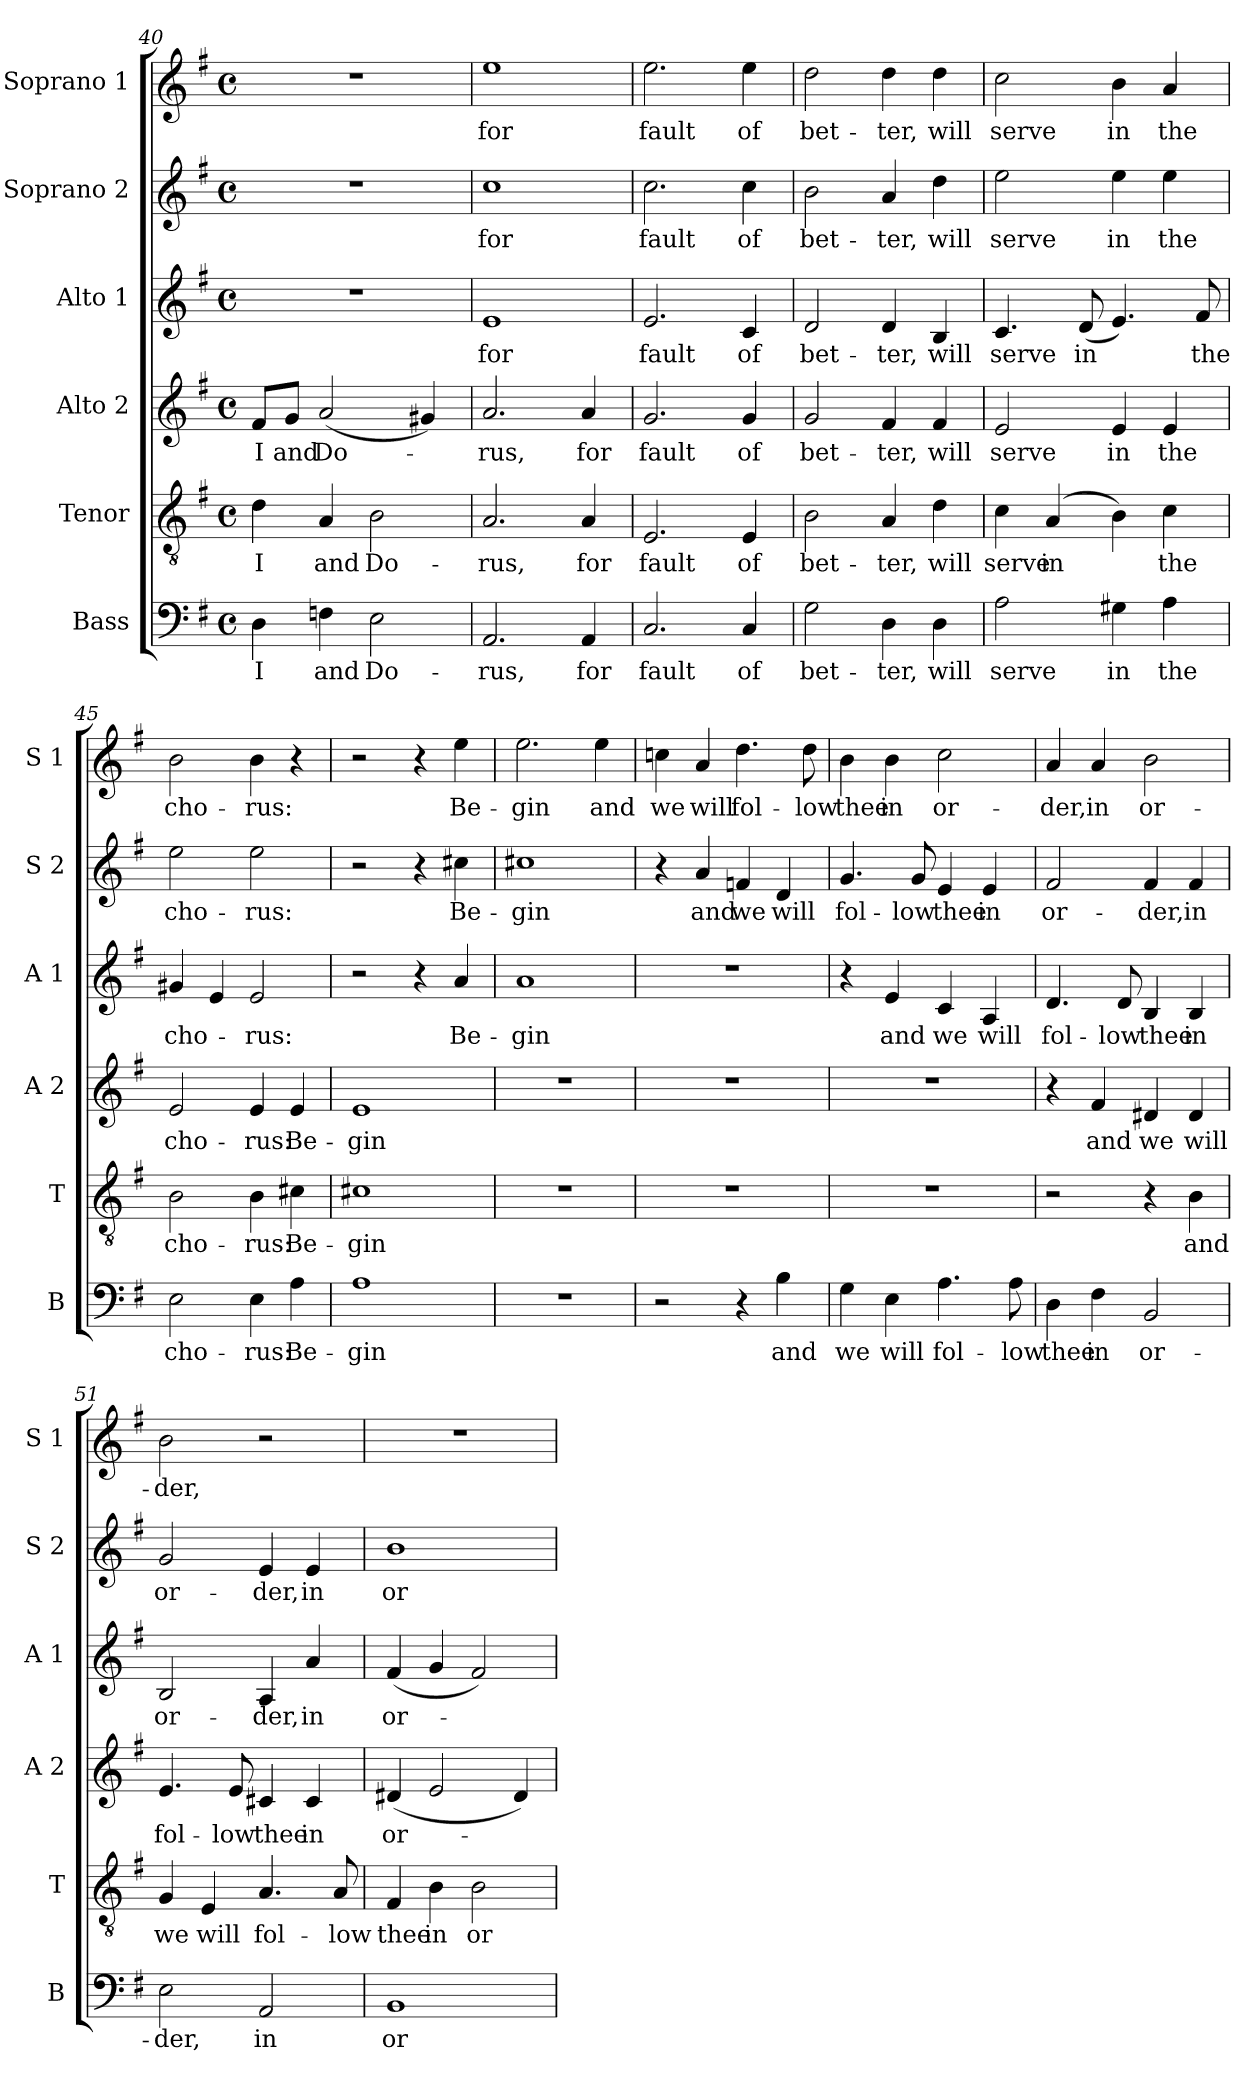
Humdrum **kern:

**kern	**text	**kern	**text	**kern	**text	**kern	**text	**kern	**text	**kern	**text
*part6	*part6	*part5	*part5	*part4	*part4	*part3	*part3	*part2	*part2	*part1	*part1
*staff6	*staff6	*staff5	*staff5	*staff4	*staff4	*staff3	*staff3	*staff2	*staff2	*staff1	*staff1
*I"Bass	*	*I"Tenor	*	*I"Alto 2	*	*I"Alto 1	*	*I"Soprano 2	*	*I"Soprano 1	*
*I'B	*	*I'T	*	*I'A 2	*	*I'A 1	*	*I'S 2	*	*I'S 1	*
*clefF4	*	*clefGv2	*	*clefG2	*	*clefG2	*	*clefG2	*	*clefG2	*
*k[f#]	*	*k[f#]	*	*k[f#]	*	*k[f#]	*	*k[f#]	*	*k[f#]	*
*G:	*	*G:	*	*G:	*	*G:	*	*G:	*	*G:	*
*M4/4	*	*M4/4	*	*M4/4	*	*M4/4	*	*M4/4	*	*M4/4	*
*met(c)	*	*met(c)	*	*met(c)	*	*met(c)	*	*met(c)	*	*met(c)	*
=40	=40	=40	=40	=40	=40	=40	=40	=40	=40	=40	=40
4D\	I	4d\	I	8f#/L	I	1r	.	1r	.	1r	.
.	.	.	.	8g/J	and	.	.	.	.	.	.
4Fn\	and	4A/	and	(2a/	Do-	.	.	.	.	.	.
2E\	Do-	2B\	Do-	.	.	.	.	.	.	.	.
.	.	.	.	4g#X/)	.	.	.	.	.	.	.
=41	=41	=41	=41	=41	=41	=41	=41	=41	=41	=41	=41
2.AA/	-rus,	2.A/	-rus,	2.a/	-rus,	1e	for	1cc	for	1ee	for
4AA/	for	4A/	for	4a/	for	.	.	.	.	.	.
=42	=42	=42	=42	=42	=42	=42	=42	=42	=42	=42	=42
2.C/	fault	2.E/	fault	2.g/	fault	2.e/	fault	2.cc\	fault	2.ee\	fault
4C/	of	4E/	of	4g/	of	4c/	of	4cc\	of	4ee\	of
=43	=43	=43	=43	=43	=43	=43	=43	=43	=43	=43	=43
2G\	bet-	2B\	bet-	2g/	bet-	2d/	bet-	2b\	bet-	2dd\	bet-
4D\	-ter,	4A/	-ter,	4f#/	-ter,	4d/	-ter,	4a/	-ter,	4dd\	-ter,
4D\	will	4d\	will	4f#/	will	4B/	will	4dd\	will	4dd\	will
=44	=44	=44	=44	=44	=44	=44	=44	=44	=44	=44	=44
2A\	serve	4c\	serve	2e/	serve	4.c/	serve	2ee\	serve	2cc\	serve
.	.	(4A/	in	.	.	.	.	.	.	.	.
.	.	.	.	.	.	(8d/	in	.	.	.	.
4G#X\	in	4B\)	.	4e/	in	4.e/)	.	4ee\	in	4b\	in
4A\	the	4c\	the	4e/	the	.	.	4ee\	the	4a/	the
.	.	.	.	.	.	8f#/	the	.	.	.	.
!!LO:LB:g=z
=45	=45	=45	=45	=45	=45	=45	=45	=45	=45	=45	=45
2E\	cho-	2B\	cho-	2e/	cho-	4g#X/	cho-	2ee\	cho-	2b\	cho-
.	.	.	.	.	.	4e/	.	.	.	.	.
4E\	-rus:	4B\	-rus:	4e/	-rus:	2e/	-rus:	2ee\	-rus:	4b\	-rus:
4A\	Be-	4c#X\	Be-	4e/	Be-	.	.	.	.	4r	.
=46	=46	=46	=46	=46	=46	=46	=46	=46	=46	=46	=46
1A	-gin	1c#X	-gin	1e	-gin	2r	.	2r	.	2r	.
.	.	.	.	.	.	4r	.	4r	.	4r	.
.	.	.	.	.	.	4a/	Be-	4cc#X\	Be-	4ee\	Be-
=47	=47	=47	=47	=47	=47	=47	=47	=47	=47	=47	=47
1r	.	1r	.	1r	.	1a	-gin	1cc#X	-gin	2.ee\	-gin
.	.	.	.	.	.	.	.	.	.	4ee\	and
=48	=48	=48	=48	=48	=48	=48	=48	=48	=48	=48	=48
2r	.	1r	.	1r	.	1r	.	4r	.	4ccn\	we
.	.	.	.	.	.	.	.	4a/	and	4a/	will
4r	.	.	.	.	.	.	.	4fn/	we	4.dd\	fol-
4B\	and	.	.	.	.	.	.	4d/	will	.	.
.	.	.	.	.	.	.	.	.	.	8dd\	-low
=49	=49	=49	=49	=49	=49	=49	=49	=49	=49	=49	=49
4G\	we	1r	.	1r	.	4r	.	4.g/	fol-	4b\	thee
4E\	will	.	.	.	.	4e/	and	.	.	4b\	in
.	.	.	.	.	.	.	.	8g/	-low	.	.
4.A\	fol-	.	.	.	.	4c/	we	4e/	thee	2cc\	or-
.	.	.	.	.	.	4A/	will	4e/	in	.	.
8A\	-low	.	.	.	.	.	.	.	.	.	.
=50	=50	=50	=50	=50	=50	=50	=50	=50	=50	=50	=50
4D\	thee	2r	.	4r	.	4.d/	fol-	2f#/	or-	4a/	-der,
4F#\	in	.	.	4f#/	and	.	.	.	.	4a/	in
.	.	.	.	.	.	8d/	-low	.	.	.	.
2BB/	or-	4r	.	4d#X/	we	4B/	thee	4f#/	-der,	2b\	or-
.	.	4B\	and	4d#/	will	4B/	in	4f#/	in	.	.
!!LO:LB:g=z
=51	=51	=51	=51	=51	=51	=51	=51	=51	=51	=51	=51
2E\	-der,	4G/	we	4.e/	fol-	2B/	or-	2g/	or-	2b\	-der,
.	.	4E/	will	.	.	.	.	.	.	.	.
.	.	.	.	8e/	-low	.	.	.	.	.	.
2AA/	in	4.A/	fol-	4c#X/	thee	4A/	-der,	4e/	-der,	2r	.
.	.	.	.	4c#/	in	4a/	in	4e/	in	.	.
.	.	8A/	-low	.	.	.	.	.	.	.	.
=52	=52	=52	=52	=52	=52	=52	=52	=52	=52	=52	=52
1BB	or-	4F#/	thee	(4d#X/	or-	(4f#/	or-	1b	or-	1r	.
.	.	4B\	in	2e/	.	4g/	.	.	.	.	.
.	.	2B\	or-	.	.	2f#/)	.	.	.	.	.
.	.	.	.	4d#/)	.	.	.	.	.	.	.
=	=	=	=	=	=	=	=	=	=	=	=
*-	*-	*-	*-	*-	*-	*-	*-	*-	*-	*-	*-
